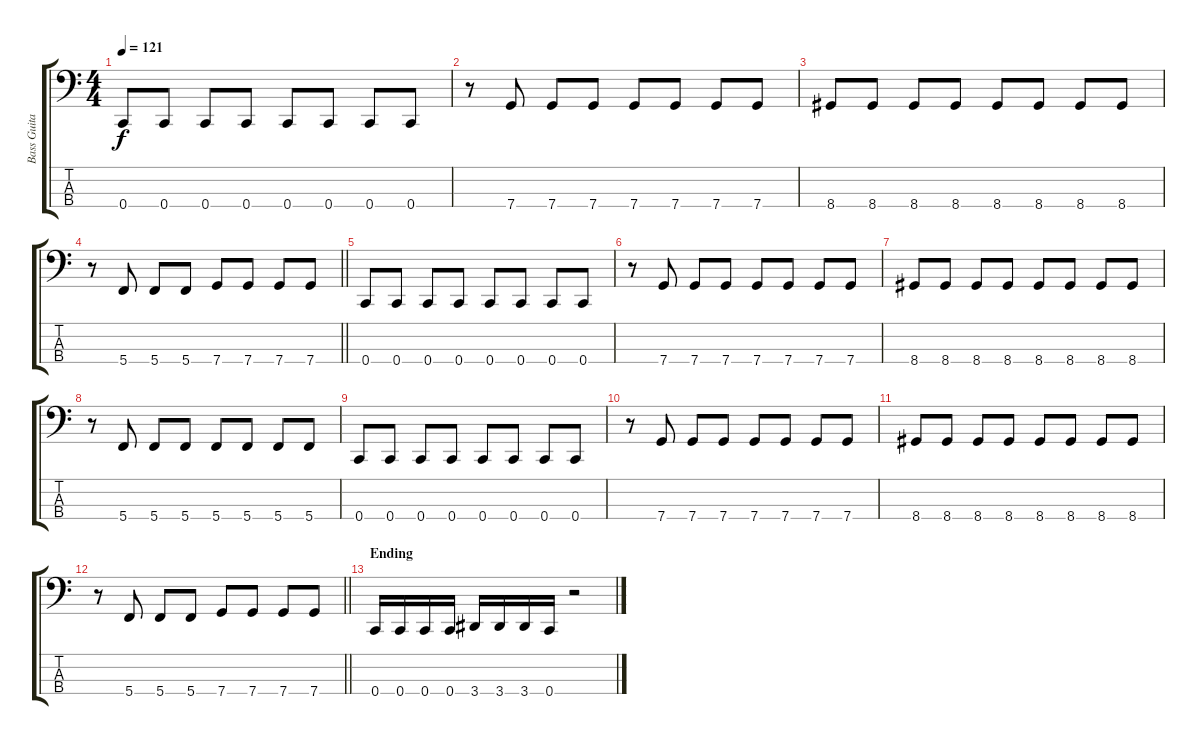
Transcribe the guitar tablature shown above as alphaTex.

\track ("Bass Guitar" "Bass Guita") {instrument electricbassfinger}
\staff {score tabs}
\tuning (F2 C2 G1 C1) {hide}
\ts (4 4)
\tempo 121
\clef f4
\ks c
0.4.8{dy f} 0.4.8 0.4.8 0.4.8 0.4.8 0.4.8 0.4.8 0.4.8 |
r.8 7.4.8 7.4.8 7.4.8 7.4.8 7.4.8 7.4.8 7.4.8 |
8.4.8 8.4.8 8.4.8 8.4.8 8.4.8 8.4.8 8.4.8 8.4.8 |
\barLineRight lightlight
r.8 5.4.8 5.4.8 5.4.8 7.4.8 7.4.8 7.4.8 7.4.8 |
0.4.8 0.4.8 0.4.8 0.4.8 0.4.8 0.4.8 0.4.8 0.4.8 |
r.8 7.4.8 7.4.8 7.4.8 7.4.8 7.4.8 7.4.8 7.4.8 |
8.4.8 8.4.8 8.4.8 8.4.8 8.4.8 8.4.8 8.4.8 8.4.8 |
r.8 5.4.8 5.4.8 5.4.8 5.4.8 5.4.8 5.4.8 5.4.8 |
0.4.8 0.4.8 0.4.8 0.4.8 0.4.8 0.4.8 0.4.8 0.4.8 |
r.8 7.4.8 7.4.8 7.4.8 7.4.8 7.4.8 7.4.8 7.4.8 |
8.4.8 8.4.8 8.4.8 8.4.8 8.4.8 8.4.8 8.4.8 8.4.8 |
\barLineRight lightlight
r.8 5.4.8 5.4.8 5.4.8 7.4.8 7.4.8 7.4.8 7.4.8 |
\section ("" "Ending")
0.4.16 0.4.16 0.4.16 0.4.16 3.4.16 3.4.16 3.4.16 0.4.16 r.2
